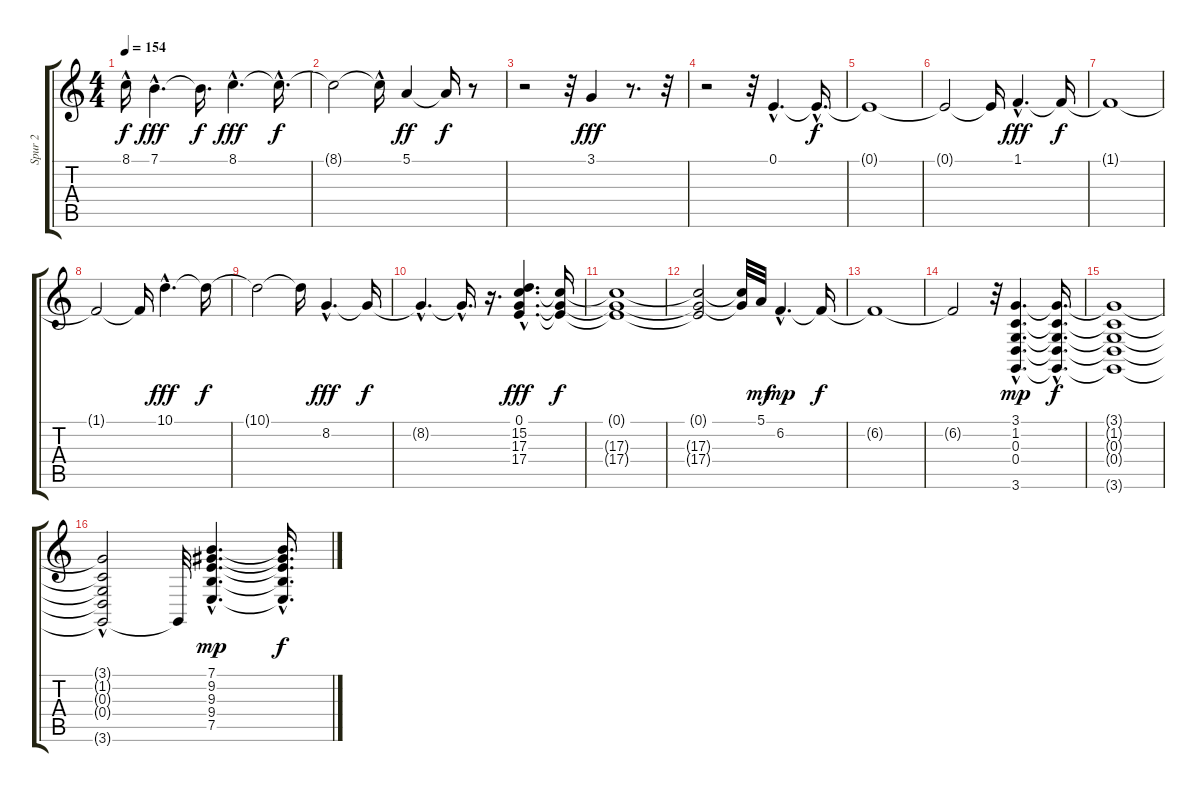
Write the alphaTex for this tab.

\track ("Spur 2" "Spur 2") {instrument pad8sweep}
\staff {score tabs}
\tuning (E4 B3 G3 D3 A2 E2) {hide}
\ts (4 4)
\tempo 154
\clef g2
\ks c
8.1{hac t}.16{dy f} 7.1{hac}.4{d dy fff} 7.1{t}.16{d dy f} 8.1{hac}.4{d dy fff} 8.1{hac t}.16{d dy f} |
8.1{t}.2 8.1{hac t}.16 5.1.4{dy ff} 5.1{t}.16{dy f} r.8 |
r.2 r.32 3.1.4{dy fff} r.8{d} r.32 |
r.2 r.32 0.1{hac}.4{d} 0.1{hac t}.16{d dy f} |
0.1{t}.1 |
0.1{t}.2 0.1{t}.16 1.1{hac}.4{d dy fff} 1.1{t}.16{dy f} |
1.1{t}.1 |
1.1{t}.2 1.1{t}.16 10.1{hac}.4{d dy fff} 10.1{t}.16{dy f} |
10.1{t}.2 10.1{t}.16 8.2{hac}.4{d dy fff} 8.2{t}.16{dy f} |
8.2{hac t}.4{d} 8.2{hac t}.16{d} r.16{d} (0.1{hac} 15.2 17.3{hac} 17.4{hac}).4{d dy fff} (0.1{t} 17.3{t} 17.4{t}).16{dy f} |
(0.1{t} 17.3{t} 17.4{t}).1 |
(0.1{t} 17.3{t} 17.4{t}).2 (17.3{t} 17.4{t}).32 5.1.32{dy mf} 6.2{hac}.4{d dy mp} 6.2{t}.16{dy f} |
6.2{t}.1 |
6.2{t}.2 r.32 (3.1{hac} 1.2{hac} 0.3{hac} 0.4{hac} 3.6{hac}).4{d dy mp} (3.1{hac t} 1.2{hac t} 0.3{hac t} 0.4{hac t} 3.6{hac t}).16{d dy f} |
(3.1{t} 1.2{t} 0.3{t} 0.4{t} 3.6{t}).1 |
(3.1{hac t} 1.2{t} 0.3{t} 0.4{t} 3.6{t}).2 3.6{t}.32 (7.1{hac} 9.2{hac} 9.3{hac} 9.4{hac} 7.5{hac}).4{d dy mp} (7.1{hac t} 9.2{hac t} 9.3{hac t} 9.4{hac t} 7.5{hac t}).16{d dy f}
